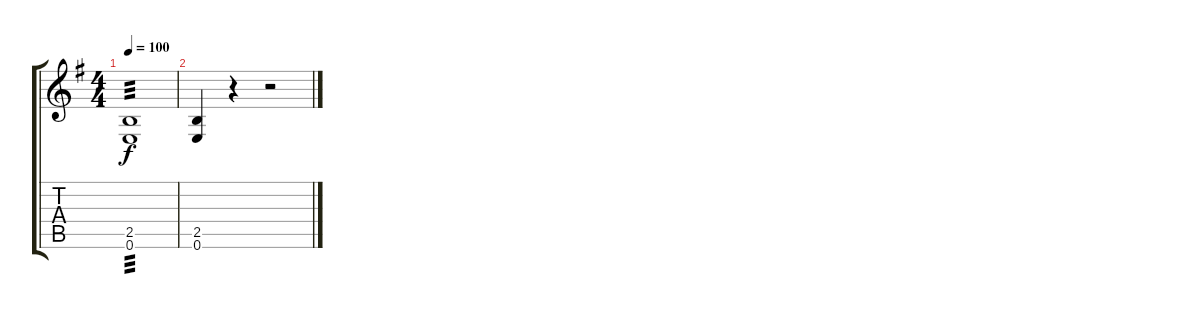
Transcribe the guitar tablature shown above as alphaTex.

\track "" {instrument distortionguitar}
\staff {score tabs}
\tuning (E4 B3 G3 D3 A2 E2) {hide}
\ts (4 4)
\tempo 100
\clef g2
\ks g
(2.5 0.6).1{tp 3 dy f} |
(2.5 0.6).4 r.4 r.2
